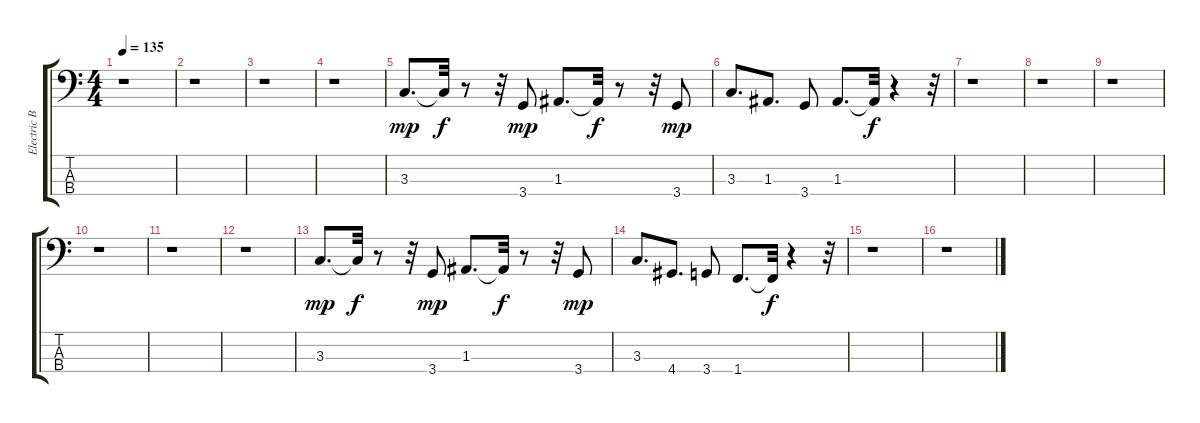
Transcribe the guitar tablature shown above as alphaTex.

\track ("Electric Bass" "Electric B") {instrument electricbassfinger}
\staff {score tabs}
\tuning (G2 D2 A1 E1) {hide}
\ts (4 4)
\tempo 135
\clef f4
\ks c
r.1{dy f} |
r.1 |
r.1 |
r.1 |
3.3.8{d dy mp} 3.3{t}.32{dy f} r.8 r.32 3.4.8{dy mp} 1.3.8{d} 1.3{t}.32{dy f} r.8 r.32 3.4.8{dy mp} |
3.3.8{d} 1.3.8{d} 3.4.8 1.3.8{d} 1.3{t}.32{dy f} r.4 r.32 |
r.1 |
r.1 |
r.1 |
r.1 |
r.1 |
r.1 |
3.3.8{d dy mp} 3.3{t}.32{dy f} r.8 r.32 3.4.8{dy mp} 1.3.8{d} 1.3{t}.32{dy f} r.8 r.32 3.4.8{dy mp} |
3.3.8{d} 4.4.8{d} 3.4.8 1.4.8{d} 1.4{t}.32{dy f} r.4 r.32 |
r.1 |
r.1
